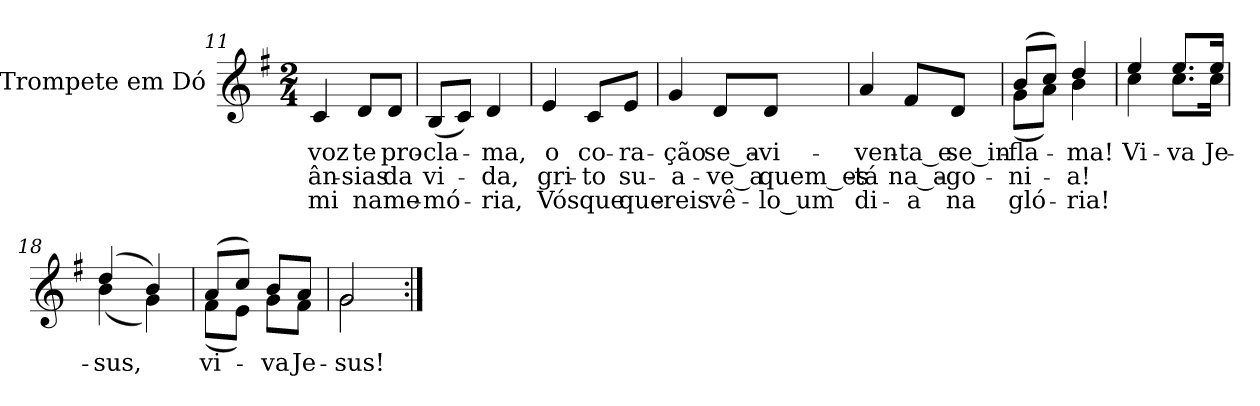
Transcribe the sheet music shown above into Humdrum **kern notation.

**kern	**text	**text	**text
*part1	*part1	*part1	*part1
*staff1	*staff1	*staff1	*staff1
*I"Trompete em Dó	*	*	*
*clefG2	*	*	*
*k[f#]	*	*	*
*G:	*	*	*
*M2/4	*	*	*
=11	=11	=11	=11
!	!LO:LY:b:color=#000000	!LO:LY:b:color=#000000	!LO:LY:b:color=#000000
4ci/	voz	ân-	-mi
!	!LO:LY:b:color=#000000	!LO:LY:b:color=#000000	!LO:LY:b:color=#000000
8di/L	te	-sias	na
!	!LO:LY:b:color=#000000	!LO:LY:b:color=#000000	!LO:LY:b:color=#000000
8di/J	pro-	da	me-
=12	=12	=12	=12
!	!LO:LY:b:color=#000000	!LO:LY:b:color=#000000	!LO:LY:b:color=#000000
(8Bi/L	-cla-	vi-	-mó-
8ci/J)	.	.	.
!	!LO:LY:b:color=#000000	!LO:LY:b:color=#000000	!LO:LY:b:color=#000000
4di/	-ma,	-da,	-ria,
=13	=13	=13	=13
!	!LO:LY:b:color=#000000	!LO:LY:b:color=#000000	!LO:LY:b:color=#000000
4ei/	o	gri-	Vós
!	!LO:LY:b:color=#000000	!LO:LY:b:color=#000000	!LO:LY:b:color=#000000
8ci/L	co-	-to	que
!	!LO:LY:b:color=#000000	!LO:LY:b:color=#000000	!LO:LY:b:color=#000000
8ei/J	-ra-	su-	que-
=14	=14	=14	=14
!	!LO:LY:b:color=#000000	!LO:LY:b:color=#000000	!LO:LY:b:color=#000000
4gi/	-ção	-a-	-reis
!	!LO:LY:b:color=#000000	!LO:LY:b:color=#000000	!LO:LY:b:color=#000000
8di/L	se_a-	-ve_a	vê-
!	!LO:LY:b:color=#000000	!LO:LY:b:color=#000000	!LO:LY:b:color=#000000
8di/J	-vi-	quem_es-	-lo_um
!!LO:LB:g=z
=15	=15	=15	=15
!	!LO:LY:b:color=#000000	!LO:LY:b:color=#000000	!LO:LY:b:color=#000000
4ai/	-ven-	-tá	di-
!	!LO:LY:b:color=#000000	!LO:LY:b:color=#000000	!LO:LY:b:color=#000000
8f#i/L	-ta_e	na_a-	-a
!	!LO:LY:b:color=#000000	!LO:LY:b:color=#000000	!LO:LY:b:color=#000000
8di/J	se_in-	-go-	na
=16	=16	=16	=16
!	!LO:LY:b:color=#000000	!LO:LY:b:color=#000000	!LO:LY:b:color=#000000
*^	*	*	*
(8bi/L	(8gi\L	-fla-	-ni-	gló-
8cci/J)	8ai\J)	.	.	.
!	!	!LO:LY:b:color=#000000	!LO:LY:b:color=#000000	!LO:LY:b:color=#000000
4ddi/	4bi\	-ma!	-a!	-ria!
=17	=17	=17	=17	=17
!	!	!LO:LY:b:color=#000000	!	!
4eei/	4cci\	Vi-	.	.
!	!	!LO:LY:b:color=#000000	!	!
8.eei/L	8.cci\L	-va	.	.
!	!	!LO:LY:b:color=#000000	!	!
16eei/Jk	16cci\Jk	Je-	.	.
=18	=18	=18	=18	=18
!	!	!LO:LY:b:color=#000000	!	!
(4ddi/	(4bi\	-sus,	.	.
4bi/)	4gi\)	.	.	.
=19	=19	=19	=19	=19
!	!	!LO:LY:b:color=#000000	!	!
(8ai/L	(8f#i\L	vi-	.	.
8cci/J)	8ei\J)	.	.	.
!	!	!LO:LY:b:color=#000000	!	!
8bi/L	8gi\L	-va	.	.
!	!	!LO:LY:b:color=#000000	!	!
8ai/J	8f#i\J	Je-	.	.
=20	=20	=20	=20	=20
!	!	!LO:LY:b:color=#000000	!	!
2gi/	2gi\	-sus!	.	.
*v	*v	*	*	*
=:|!	=:|!	=:|!	=:|!
*-	*-	*-	*-
